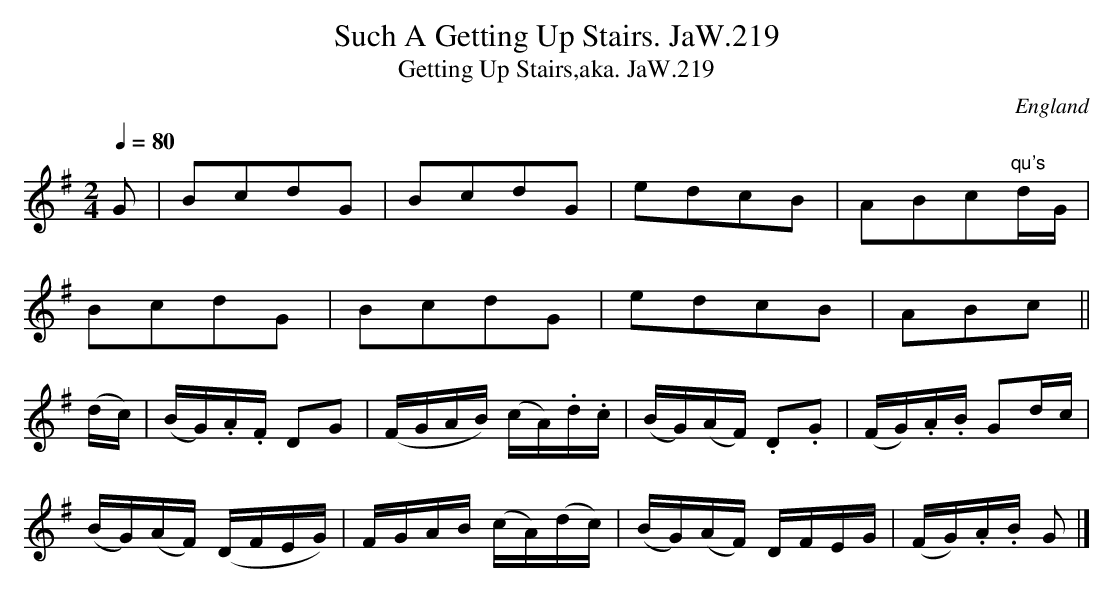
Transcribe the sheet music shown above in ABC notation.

X:1
T:Such A Getting Up Stairs. JaW.219
T:Getting Up Stairs,aka. JaW.219
M:2/4
L:1/8
Q:1/4=80
O:England
K:G major
G|BcdG|BcdG|edcB|ABc"qu's"d/G/|!
BcdG|BcdG|edcB|ABc||!
(d/c/)|(B/G/).A/.F/ DG|(F/G/A/B/) (c/A/).d/.c/|\
(B/G/)(A/F/) .D.G|(F/G/).A/.B/ Gd/c/|!
(B/G/)(A/F/) (D/F/E/G/)|F/G/A/B/ (c/A/)(d/c/)|\
(B/G/)(A/F/) D/F/E/G/|(F/G/).A/.B/ G|]
